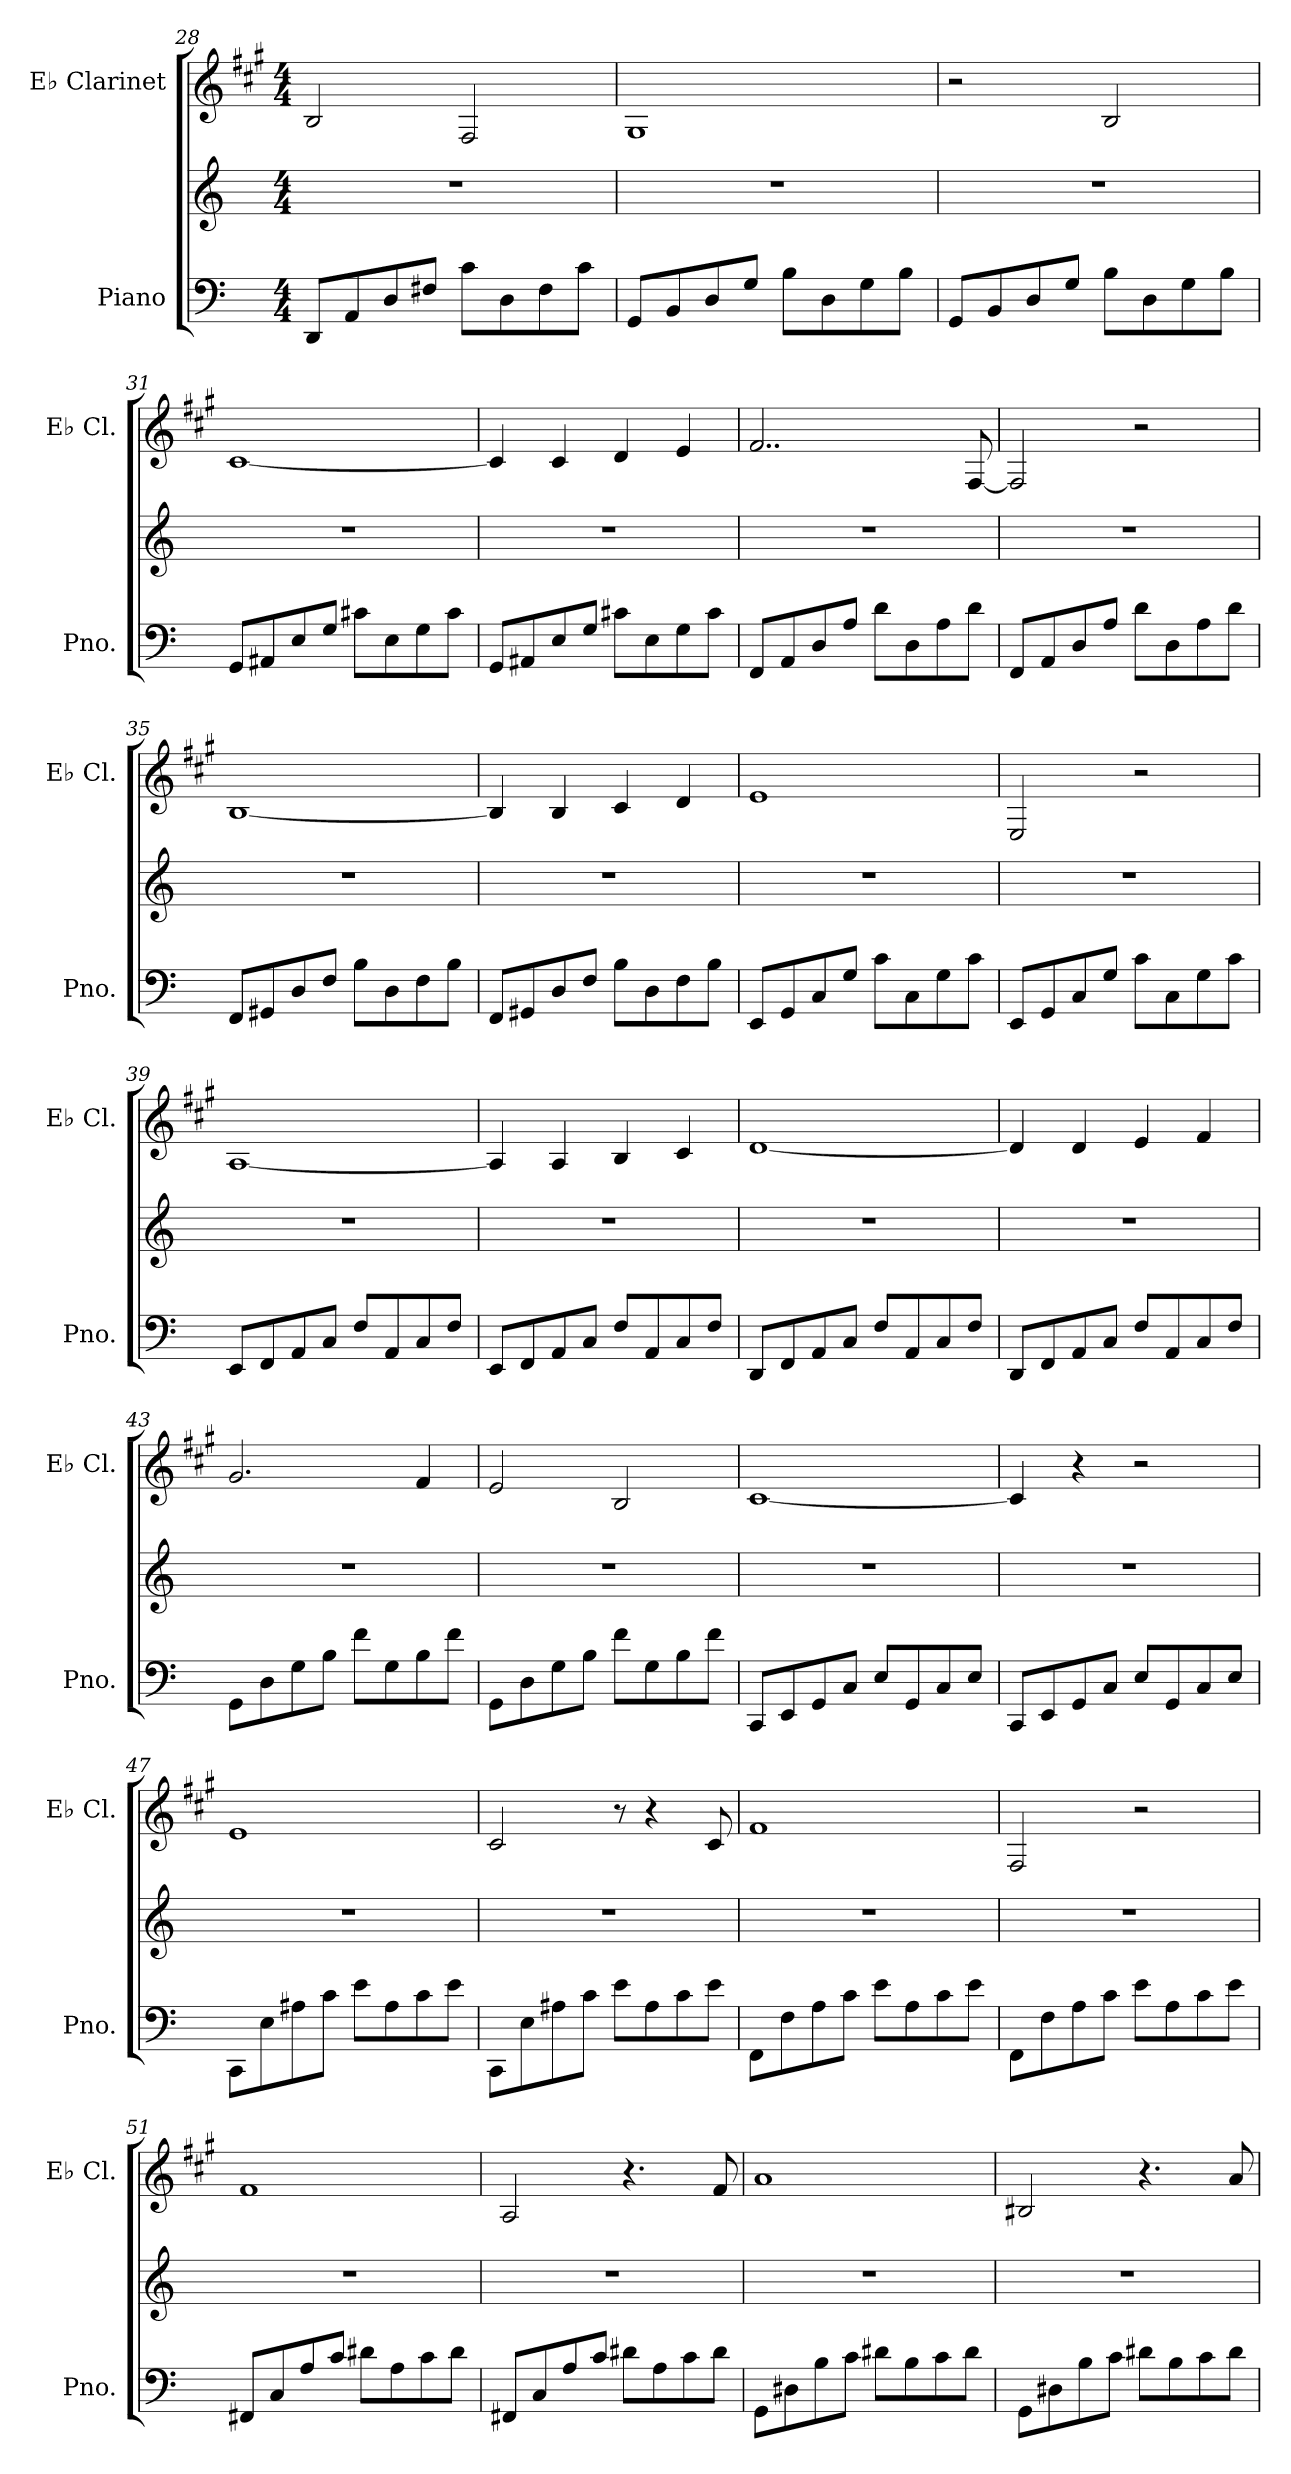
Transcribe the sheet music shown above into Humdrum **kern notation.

**kern	**kern	**kern
*part2	*part2	*part1
*staff3	*staff2	*staff1
*I"Piano	*	*I"E♭ Clarinet
*I'Pno.	*	*I'E♭ Cl.
*clefF4	*clefG2	*clefG2
*	*	*ITrd1c2
*k[]	*k[]	*k[f#]
*C:	*C:	*G:
*M4/4	*M4/4	*M4/4
=28	=28	=28
8DD/L	1r	2A/
8AA/	.	.
8D/	.	.
8F#X/J	.	.
8c\L	.	2E/
8D\	.	.
8F#\	.	.
8c\J	.	.
!!LO:PB:g=z
=29	=29	=29
8GG/L	1r	1F#
8BB/	.	.
8D/	.	.
8G/J	.	.
8B\L	.	.
8D\	.	.
8G\	.	.
8B\J	.	.
=30	=30	=30
8GG/L	1r	2r
8BB/	.	.
8D/	.	.
8G/J	.	.
8B\L	.	2A/
8D\	.	.
8G\	.	.
8B\J	.	.
=31	=31	=31
8GG/L	1r	[1B
8AA#X/	.	.
8E/	.	.
8G/J	.	.
8c#X\L	.	.
8E\	.	.
8G\	.	.
8c#\J	.	.
=32	=32	=32
8GG/L	1r	4B/]
8AA#X/	.	.
8E/	.	4B/
8G/J	.	.
8c#X\L	.	4c/
8E\	.	.
8G\	.	4d/
8c#\J	.	.
!!LO:LB:g=z
=33	=33	=33
8FF/L	1r	2..e/
8AA/	.	.
8D/	.	.
8A/J	.	.
8d\L	.	.
8D\	.	.
8A\	.	.
8d\J	.	[8E/
=34	=34	=34
8FF/L	1r	2E/]
8AA/	.	.
8D/	.	.
8A/J	.	.
8d\L	.	2r
8D\	.	.
8A\	.	.
8d\J	.	.
=35	=35	=35
8FF/L	1r	[1A
8GG#X/	.	.
8D/	.	.
8F/J	.	.
8B\L	.	.
8D\	.	.
8F\	.	.
8B\J	.	.
=36	=36	=36
8FF/L	1r	4A/]
8GG#X/	.	.
8D/	.	4A/
8F/J	.	.
8B\L	.	4B/
8D\	.	.
8F\	.	4c/
8B\J	.	.
!!LO:LB:g=z
=37	=37	=37
8EE/L	1r	1d
8GG/	.	.
8C/	.	.
8G/J	.	.
8c\L	.	.
8C\	.	.
8G\	.	.
8c\J	.	.
=38	=38	=38
8EE/L	1r	2D/
8GG/	.	.
8C/	.	.
8G/J	.	.
8c\L	.	2r
8C\	.	.
8G\	.	.
8c\J	.	.
=39	=39	=39
8EE/L	1r	[1G
8FF/	.	.
8AA/	.	.
8C/J	.	.
8F/L	.	.
8AA/	.	.
8C/	.	.
8F/J	.	.
=40	=40	=40
8EE/L	1r	4G/]
8FF/	.	.
8AA/	.	4G/
8C/J	.	.
8F/L	.	4A/
8AA/	.	.
8C/	.	4B/
8F/J	.	.
!!LO:LB:g=z
=41	=41	=41
8DD/L	1r	[1c
8FF/	.	.
8AA/	.	.
8C/J	.	.
8F/L	.	.
8AA/	.	.
8C/	.	.
8F/J	.	.
=42	=42	=42
8DD/L	1r	4c/]
8FF/	.	.
8AA/	.	4c/
8C/J	.	.
8F/L	.	4d/
8AA/	.	.
8C/	.	4e/
8F/J	.	.
=43	=43	=43
8GG\L	1r	2.f#/
8D\	.	.
8G\	.	.
8B\J	.	.
8f\L	.	.
8G\	.	.
8B\	.	4e/
8f\J	.	.
=44	=44	=44
8GG\L	1r	2d/
8D\	.	.
8G\	.	.
8B\J	.	.
8f\L	.	2A/
8G\	.	.
8B\	.	.
8f\J	.	.
!!LO:PB:g=z
=45	=45	=45
8CC/L	1r	[1B
8EE/	.	.
8GG/	.	.
8C/J	.	.
8E/L	.	.
8GG/	.	.
8C/	.	.
8E/J	.	.
=46	=46	=46
8CC/L	1r	4B/]
8EE/	.	.
8GG/	.	4r
8C/J	.	.
8E/L	.	2r
8GG/	.	.
8C/	.	.
8E/J	.	.
=47	=47	=47
8CC\L	1r	1d
8E\	.	.
8A#X\	.	.
8c\J	.	.
8e\L	.	.
8A#\	.	.
8c\	.	.
8e\J	.	.
=48	=48	=48
8CC\L	1r	2B/
8E\	.	.
8A#X\	.	.
8c\J	.	.
8e\L	.	8r
8A#\	.	4r
8c\	.	.
8e\J	.	8B/
!!LO:LB:g=z
=49	=49	=49
8FF\L	1r	1e
8F\	.	.
8A\	.	.
8c\J	.	.
8e\L	.	.
8A\	.	.
8c\	.	.
8e\J	.	.
=50	=50	=50
8FF\L	1r	2E/
8F\	.	.
8A\	.	.
8c\J	.	.
8e\L	.	2r
8A\	.	.
8c\	.	.
8e\J	.	.
=51	=51	=51
8FF#X/L	1r	1e
8C/	.	.
8A/	.	.
8c/J	.	.
8d#X\L	.	.
8A\	.	.
8c\	.	.
8d#\J	.	.
=52	=52	=52
8FF#X/L	1r	2G/
8C/	.	.
8A/	.	.
8c/J	.	.
8d#X\L	.	4.r
8A\	.	.
8c\	.	.
8d#\J	.	8e/
!!LO:LB:g=z
=53	=53	=53
8GG\L	1r	1g
8D#X\	.	.
8B\	.	.
8c\J	.	.
8d#X\L	.	.
8B\	.	.
8c\	.	.
8d#\J	.	.
=54	=54	=54
8GG\L	1r	2A#X/
8D#X\	.	.
8B\	.	.
8c\J	.	.
8d#X\L	.	4.r
8B\	.	.
8c\	.	.
8d#\J	.	8g/
=	=	=
*-	*-	*-
